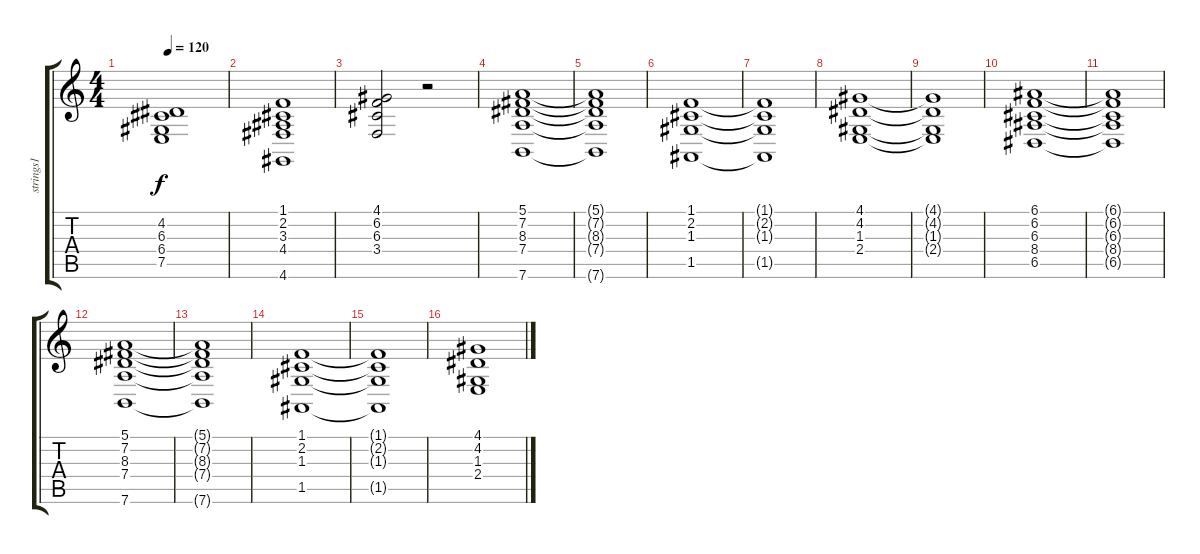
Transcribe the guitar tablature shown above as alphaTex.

\track ("strings1" "strings1") {instrument synthstrings1}
\staff {score tabs}
\tuning (E4 B3 G3 D3 A2 E2) {hide}
\ts (4 4)
\tempo 120
\clef g2
\ks c
(4.2{t} 6.3{t} 6.4{t} 7.5{t}).1{dy f} |
(1.1 2.2 3.3 4.4 4.6).1 |
(4.1 6.2 6.3 3.4).2 r.2 |
(5.1 7.2 8.3 7.4 7.6).1 |
(5.1{t} 7.2{t} 8.3{t} 7.4{t} 7.6{t}).1 |
(1.1 2.2 1.3 1.5).1 |
(1.1{t} 2.2{t} 1.3{t} 1.5{t}).1 |
(4.1 4.2 1.3 2.4).1 |
(4.1{t} 4.2{t} 1.3{t} 2.4{t}).1 |
(6.1 6.2 6.3 8.4 6.5).1 |
(6.1{t} 6.2{t} 6.3{t} 8.4{t} 6.5{t}).1 |
(5.1 7.2 8.3 7.4 7.6).1 |
(5.1{t} 7.2{t} 8.3{t} 7.4{t} 7.6{t}).1 |
(1.1 2.2 1.3 1.5).1 |
(1.1{t} 2.2{t} 1.3{t} 1.5{t}).1 |
(4.1 4.2 1.3 2.4).1
